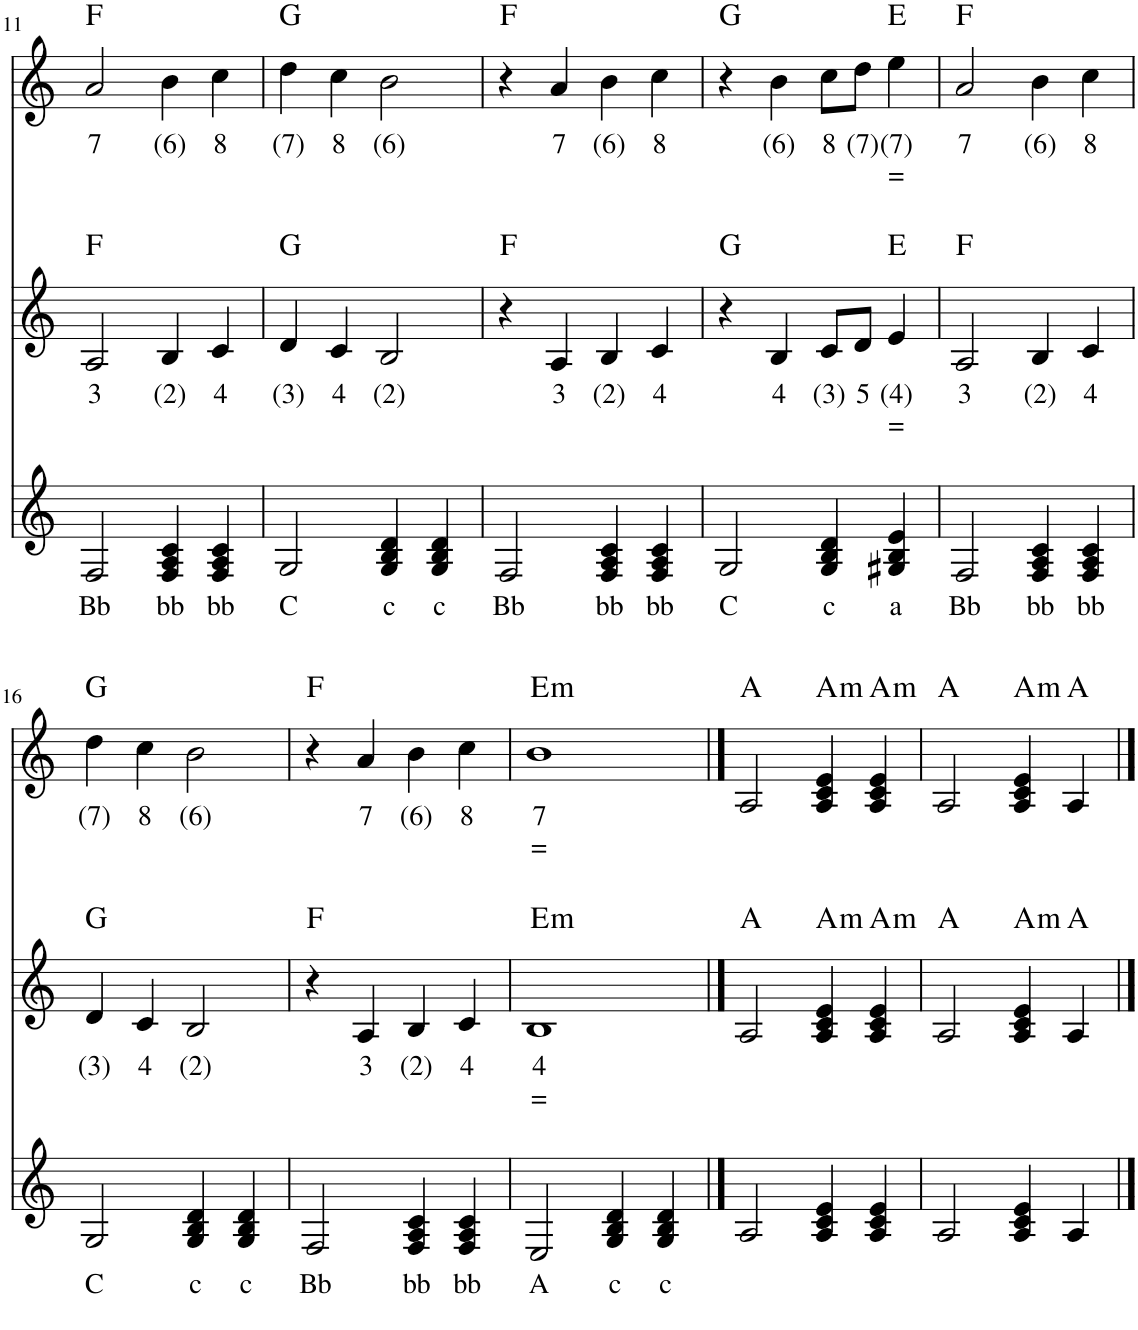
**kern	**text	**kern	**text	**text	**kern	**text	**text	**harte
*part3	*part3	*part2	*part2	*part2	*part1	*part1	*part1	*part1
*staff3	*staff3	*staff2	*staff2	*staff2	*staff1	*staff1	*staff1	*
*I"Stem	*	*I"Stem	*	*	*I"Stem	*	*	*
!!LO:PB:g=z
*clefG2	*	*clefG2	*	*	*clefG2	*	*	*
*k[]	*	*k[]	*	*	*k[]	*	*	*
*M4/4	*	*M4/4	*	*	*M4/4	*	*	*
=11	=11	=11	=11	=11	=11	=11	=11	=11
!	!LO:LY:b	!	!LO:LY:b	!	!	!LO:LY:b	!	!
2F/	Bb	2A/	3	.	2a/	7	.	F:maj
!	!LO:LY:b	!	!LO:LY:b	!	!	!LO:LY:b	!	!
4F/ 4A/ 4c/	bb	4B/	(2)	.	4b\	(6)	.	.
!	!LO:LY:b	!	!LO:LY:b	!	!	!LO:LY:b	!	!
4F/ 4A/ 4c/	bb	4c/	4	.	4cc\	8	.	.
=12	=12	=12	=12	=12	=12	=12	=12	=12
!	!LO:LY:b	!	!LO:LY:b	!	!	!LO:LY:b	!	!
2G/	C	4d/	(3)	.	4dd\	(7)	.	G:maj
!	!	!	!LO:LY:b	!	!	!LO:LY:b	!	!
.	.	4c/	4	.	4cc\	8	.	.
!	!LO:LY:b	!	!LO:LY:b	!	!	!LO:LY:b	!	!
4G/ 4B/ 4d/	c	2B/	(2)	.	2b\	(6)	.	.
!	!LO:LY:b	!	!	!	!	!	!	!
4G/ 4B/ 4d/	c	.	.	.	.	.	.	.
=13	=13	=13	=13	=13	=13	=13	=13	=13
!	!LO:LY:b	!	!	!	!	!	!	!
2F/	Bb	4r	.	.	4r	.	.	F:maj
!	!	!	!LO:LY:b	!	!	!LO:LY:b	!	!
.	.	4A/	3	.	4a/	7	.	.
!	!LO:LY:b	!	!LO:LY:b	!	!	!LO:LY:b	!	!
4F/ 4A/ 4c/	bb	4B/	(2)	.	4b\	(6)	.	.
!	!LO:LY:b	!	!LO:LY:b	!	!	!LO:LY:b	!	!
4F/ 4A/ 4c/	bb	4c/	4	.	4cc\	8	.	.
=14	=14	=14	=14	=14	=14	=14	=14	=14
!	!LO:LY:b	!	!	!	!	!	!	!
2G/	C	4r	.	.	4r	.	.	G:maj
!	!	!	!LO:LY:b	!	!	!LO:LY:b	!	!
.	.	4B/	4	.	4b\	(6)	.	.
!	!LO:LY:b	!	!LO:LY:b	!	!	!LO:LY:b	!	!
4G/ 4B/ 4d/	c	8c/L	(3)	.	8cc\L	8	.	.
!	!	!	!LO:LY:b	!	!	!LO:LY:b	!	!
.	.	8d/J	5	.	8dd\J	(7)	.	.
!	!LO:LY:b	!	!LO:LY:b	!LO:LY:b	!	!LO:LY:b	!LO:LY:b	!
4G#X/ 4B/ 4e/	a	4e/	(4)	=	4ee\	(7)	=	E:maj
=15	=15	=15	=15	=15	=15	=15	=15	=15
!	!LO:LY:b	!	!LO:LY:b	!	!	!LO:LY:b	!	!
2F/	Bb	2A/	3	.	2a/	7	.	F:maj
!	!LO:LY:b	!	!LO:LY:b	!	!	!LO:LY:b	!	!
4F/ 4A/ 4c/	bb	4B/	(2)	.	4b\	(6)	.	.
!	!LO:LY:b	!	!LO:LY:b	!	!	!LO:LY:b	!	!
4F/ 4A/ 4c/	bb	4c/	4	.	4cc\	8	.	.
!!LO:LB:g=z
=16	=16	=16	=16	=16	=16	=16	=16	=16
!	!LO:LY:b	!	!LO:LY:b	!	!	!LO:LY:b	!	!
2G/	C	4d/	(3)	.	4dd\	(7)	.	G:maj
!	!	!	!LO:LY:b	!	!	!LO:LY:b	!	!
.	.	4c/	4	.	4cc\	8	.	.
!	!LO:LY:b	!	!LO:LY:b	!	!	!LO:LY:b	!	!
4G/ 4B/ 4d/	c	2B/	(2)	.	2b\	(6)	.	.
!	!LO:LY:b	!	!	!	!	!	!	!
4G/ 4B/ 4d/	c	.	.	.	.	.	.	.
=17	=17	=17	=17	=17	=17	=17	=17	=17
!	!LO:LY:b	!	!	!	!	!	!	!
2F/	Bb	4r	.	.	4r	.	.	F:maj
!	!	!	!LO:LY:b	!	!	!LO:LY:b	!	!
.	.	4A/	3	.	4a/	7	.	.
!	!LO:LY:b	!	!LO:LY:b	!	!	!LO:LY:b	!	!
4F/ 4A/ 4c/	bb	4B/	(2)	.	4b\	(6)	.	.
!	!LO:LY:b	!	!LO:LY:b	!	!	!LO:LY:b	!	!
4F/ 4A/ 4c/	bb	4c/	4	.	4cc\	8	.	.
=18	=18	=18	=18	=18	=18	=18	=18	=18
!	!LO:LY:b	!	!LO:LY:b	!LO:LY:b	!	!LO:LY:b	!LO:LY:b	!LO:H:kt=m
2E/	A	1B	4	=	1b	7	=	E:min
!	!LO:LY:b	!	!	!	!	!	!	!
4G/ 4B/ 4d/	c	.	.	.	.	.	.	.
!	!LO:LY:b	!	!	!	!	!	!	!
4G/ 4B/ 4d/	c	.	.	.	.	.	.	.
==19	==19	==19	==19	==19	==19	==19	==19	==19
2A/	.	2A/	.	.	2A/	.	.	A:maj
!	!	!	!	!	!	!	!	!LO:H:kt=m
4A/ 4c/ 4e/	.	4A/ 4c/ 4e/	.	.	4A/ 4c/ 4e/	.	.	A:min
!	!	!	!	!	!	!	!	!LO:H:kt=m
4A/ 4c/ 4e/	.	4A/ 4c/ 4e/	.	.	4A/ 4c/ 4e/	.	.	A:min
=20	=20	=20	=20	=20	=20	=20	=20	=20
2A/	.	2A/	.	.	2A/	.	.	A:maj
!	!	!	!	!	!	!	!	!LO:H:kt=m
4A/ 4c/ 4e/	.	4A/ 4c/ 4e/	.	.	4A/ 4c/ 4e/	.	.	A:min
4A/	.	4A/	.	.	4A/	.	.	A:maj
==	==	==	==	==	==	==	==	==
*-	*-	*-	*-	*-	*-	*-	*-	*-
